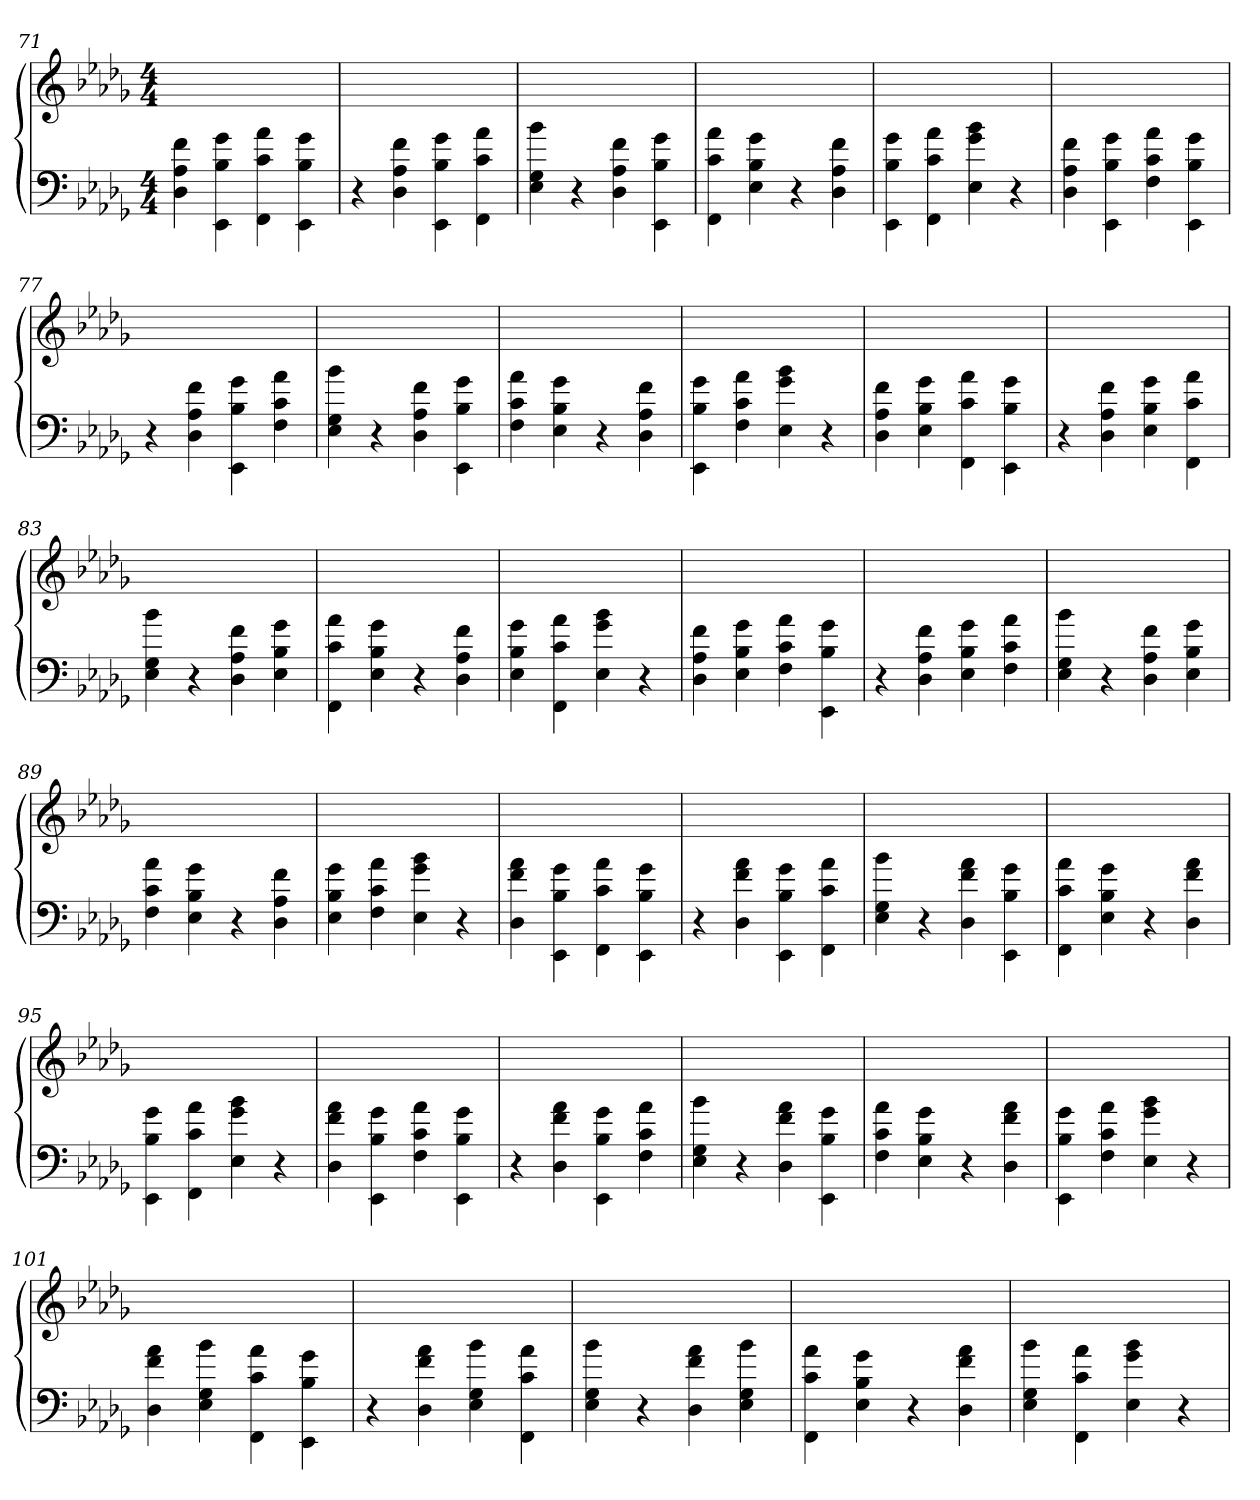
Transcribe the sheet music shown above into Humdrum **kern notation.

**kern	**kern
*part2	*part1
*staff2	*staff1
*clefF4	*clefG2
*k[b-e-a-d-g-]	*k[b-e-a-d-g-]
*D-:	*D-:
*M4/4	*M4/4
=71	=71
4D- 4A- 4f	1ryy
4EE- 4B- 4g-	.
4FF 4c 4a-	.
4EE- 4B- 4g-	.
=72	=72
4r	1ryy
4D- 4A- 4f	.
4EE- 4B- 4g-	.
4FF 4c 4a-	.
=73	=73
4E- 4G- 4b-	1ryy
4r	.
4D- 4A- 4f	.
4EE- 4B- 4g-	.
=74	=74
4FF 4c 4a-	1ryy
4E- 4B- 4g-	.
4r	.
4D- 4A- 4f	.
=75	=75
4EE- 4B- 4g-	1ryy
4FF 4c 4a-	.
4E- 4g- 4b-	.
4r	.
=76	=76
4D- 4A- 4f	1ryy
4EE- 4B- 4g-	.
4F 4c 4a-	.
4EE- 4B- 4g-	.
=77	=77
4r	1ryy
4D- 4A- 4f	.
4EE- 4B- 4g-	.
4F 4c 4a-	.
=78	=78
4E- 4G- 4b-	1ryy
4r	.
4D- 4A- 4f	.
4EE- 4B- 4g-	.
=79	=79
4F 4c 4a-	1ryy
4E- 4B- 4g-	.
4r	.
4D- 4A- 4f	.
=80	=80
4EE- 4B- 4g-	1ryy
4F 4c 4a-	.
4E- 4g- 4b-	.
4r	.
=81	=81
4D- 4A- 4f	1ryy
4E- 4B- 4g-	.
4FF 4c 4a-	.
4EE- 4B- 4g-	.
=82	=82
4r	1ryy
4D- 4A- 4f	.
4E- 4B- 4g-	.
4FF 4c 4a-	.
=83	=83
4E- 4G- 4b-	1ryy
4r	.
4D- 4A- 4f	.
4E- 4B- 4g-	.
=84	=84
4FF 4c 4a-	1ryy
4E- 4B- 4g-	.
4r	.
4D- 4A- 4f	.
=85	=85
4E- 4B- 4g-	1ryy
4FF 4c 4a-	.
4E- 4g- 4b-	.
4r	.
=86	=86
4D- 4A- 4f	1ryy
4E- 4B- 4g-	.
4F 4c 4a-	.
4EE- 4B- 4g-	.
=87	=87
4r	1ryy
4D- 4A- 4f	.
4E- 4B- 4g-	.
4F 4c 4a-	.
=88	=88
4E- 4G- 4b-	1ryy
4r	.
4D- 4A- 4f	.
4E- 4B- 4g-	.
=89	=89
4F 4c 4a-	1ryy
4E- 4B- 4g-	.
4r	.
4D- 4A- 4f	.
=90	=90
4E- 4B- 4g-	1ryy
4F 4c 4a-	.
4E- 4g- 4b-	.
4r	.
=91	=91
4D- 4f 4a-	1ryy
4EE- 4B- 4g-	.
4FF 4c 4a-	.
4EE- 4B- 4g-	.
=92	=92
4r	1ryy
4D- 4f 4a-	.
4EE- 4B- 4g-	.
4FF 4c 4a-	.
=93	=93
4E- 4G- 4b-	1ryy
4r	.
4D- 4f 4a-	.
4EE- 4B- 4g-	.
=94	=94
4FF 4c 4a-	1ryy
4E- 4B- 4g-	.
4r	.
4D- 4f 4a-	.
=95	=95
4EE- 4B- 4g-	1ryy
4FF 4c 4a-	.
4E- 4g- 4b-	.
4r	.
=96	=96
4D- 4f 4a-	1ryy
4EE- 4B- 4g-	.
4F 4c 4a-	.
4EE- 4B- 4g-	.
=97	=97
4r	1ryy
4D- 4f 4a-	.
4EE- 4B- 4g-	.
4F 4c 4a-	.
=98	=98
4E- 4G- 4b-	1ryy
4r	.
4D- 4f 4a-	.
4EE- 4B- 4g-	.
=99	=99
4F 4c 4a-	1ryy
4E- 4B- 4g-	.
4r	.
4D- 4f 4a-	.
=100	=100
4EE- 4B- 4g-	1ryy
4F 4c 4a-	.
4E- 4g- 4b-	.
4r	.
=101	=101
4D- 4f 4a-	1ryy
4E- 4G- 4b-	.
4FF 4c 4a-	.
4EE- 4B- 4g-	.
=102	=102
4r	1ryy
4D- 4f 4a-	.
4E- 4G- 4b-	.
4FF 4c 4a-	.
=103	=103
4E- 4G- 4b-	1ryy
4r	.
4D- 4f 4a-	.
4E- 4G- 4b-	.
=104	=104
4FF 4c 4a-	1ryy
4E- 4B- 4g-	.
4r	.
4D- 4f 4a-	.
=105	=105
4E- 4G- 4b-	1ryy
4FF 4c 4a-	.
4E- 4g- 4b-	.
4r	.
=	=
*-	*-
